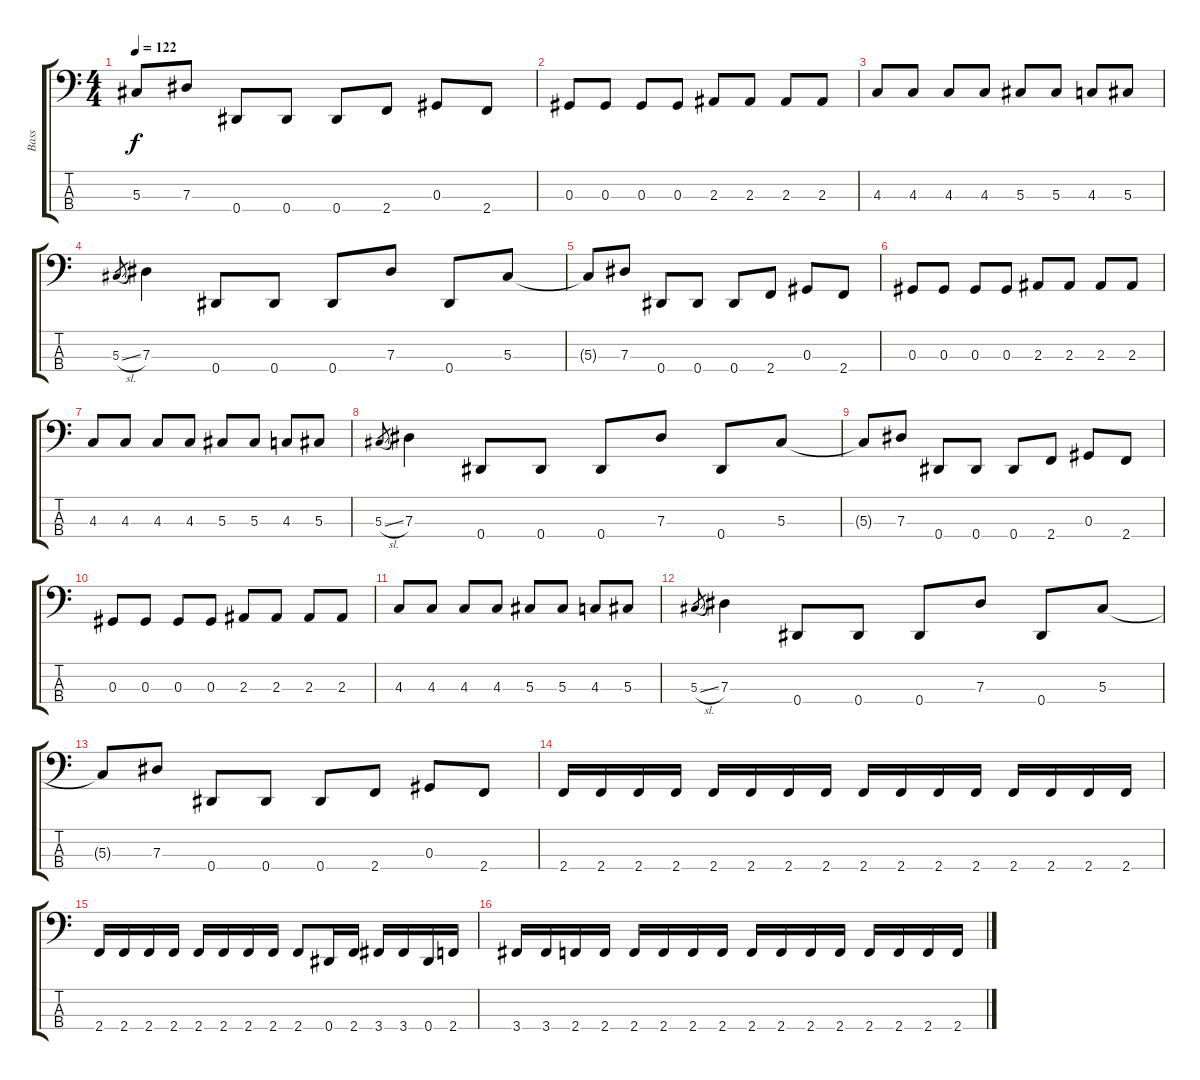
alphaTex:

\track ("Bass" "Bass") {instrument electricbasspick}
\staff {score tabs}
\tuning (Gb2 Db2 Ab1 Eb1) {hide}
\ts (4 4)
\tempo 122
\clef f4
\ks c
5.3{t}.8{dy f} 7.3.8 0.4.8 0.4.8 0.4.8 2.4.8 0.3.8 2.4.8 |
0.3.8 0.3.8 0.3.8 0.3.8 2.3.8 2.3.8 2.3.8 2.3.8 |
4.3.8 4.3.8 4.3.8 4.3.8 5.3.8 5.3.8 4.3.8 5.3.8 |
5.3{sl}.8{gr} 7.3.4 0.4.8 0.4.8 0.4.8 7.3.8 0.4.8 5.3.8 |
5.3{t}.8 7.3.8 0.4.8 0.4.8 0.4.8 2.4.8 0.3.8 2.4.8 |
0.3.8 0.3.8 0.3.8 0.3.8 2.3.8 2.3.8 2.3.8 2.3.8 |
4.3.8 4.3.8 4.3.8 4.3.8 5.3.8 5.3.8 4.3.8 5.3.8 |
5.3{sl}.8{gr} 7.3.4 0.4.8 0.4.8 0.4.8 7.3.8 0.4.8 5.3.8 |
5.3{t}.8 7.3.8 0.4.8 0.4.8 0.4.8 2.4.8 0.3.8 2.4.8 |
0.3.8 0.3.8 0.3.8 0.3.8 2.3.8 2.3.8 2.3.8 2.3.8 |
4.3.8 4.3.8 4.3.8 4.3.8 5.3.8 5.3.8 4.3.8 5.3.8 |
5.3{sl}.8{gr} 7.3.4 0.4.8 0.4.8 0.4.8 7.3.8 0.4.8 5.3.8 |
5.3{t}.8 7.3.8 0.4.8 0.4.8 0.4.8 2.4.8 0.3.8 2.4.8 |
2.4.16 2.4.16 2.4.16 2.4.16 2.4.16 2.4.16 2.4.16 2.4.16 2.4.16 2.4.16 2.4.16 2.4.16 2.4.16 2.4.16 2.4.16 2.4.16 |
2.4.16 2.4.16 2.4.16 2.4.16 2.4.16 2.4.16 2.4.16 2.4.16 2.4.8 0.4.16 2.4.16 3.4.16 3.4.16 0.4.16 2.4.16 |
3.4.16 3.4.16 2.4.16 2.4.16 2.4.16 2.4.16 2.4.16 2.4.16 2.4.16 2.4.16 2.4.16 2.4.16 2.4.16 2.4.16 2.4.16 2.4.16
